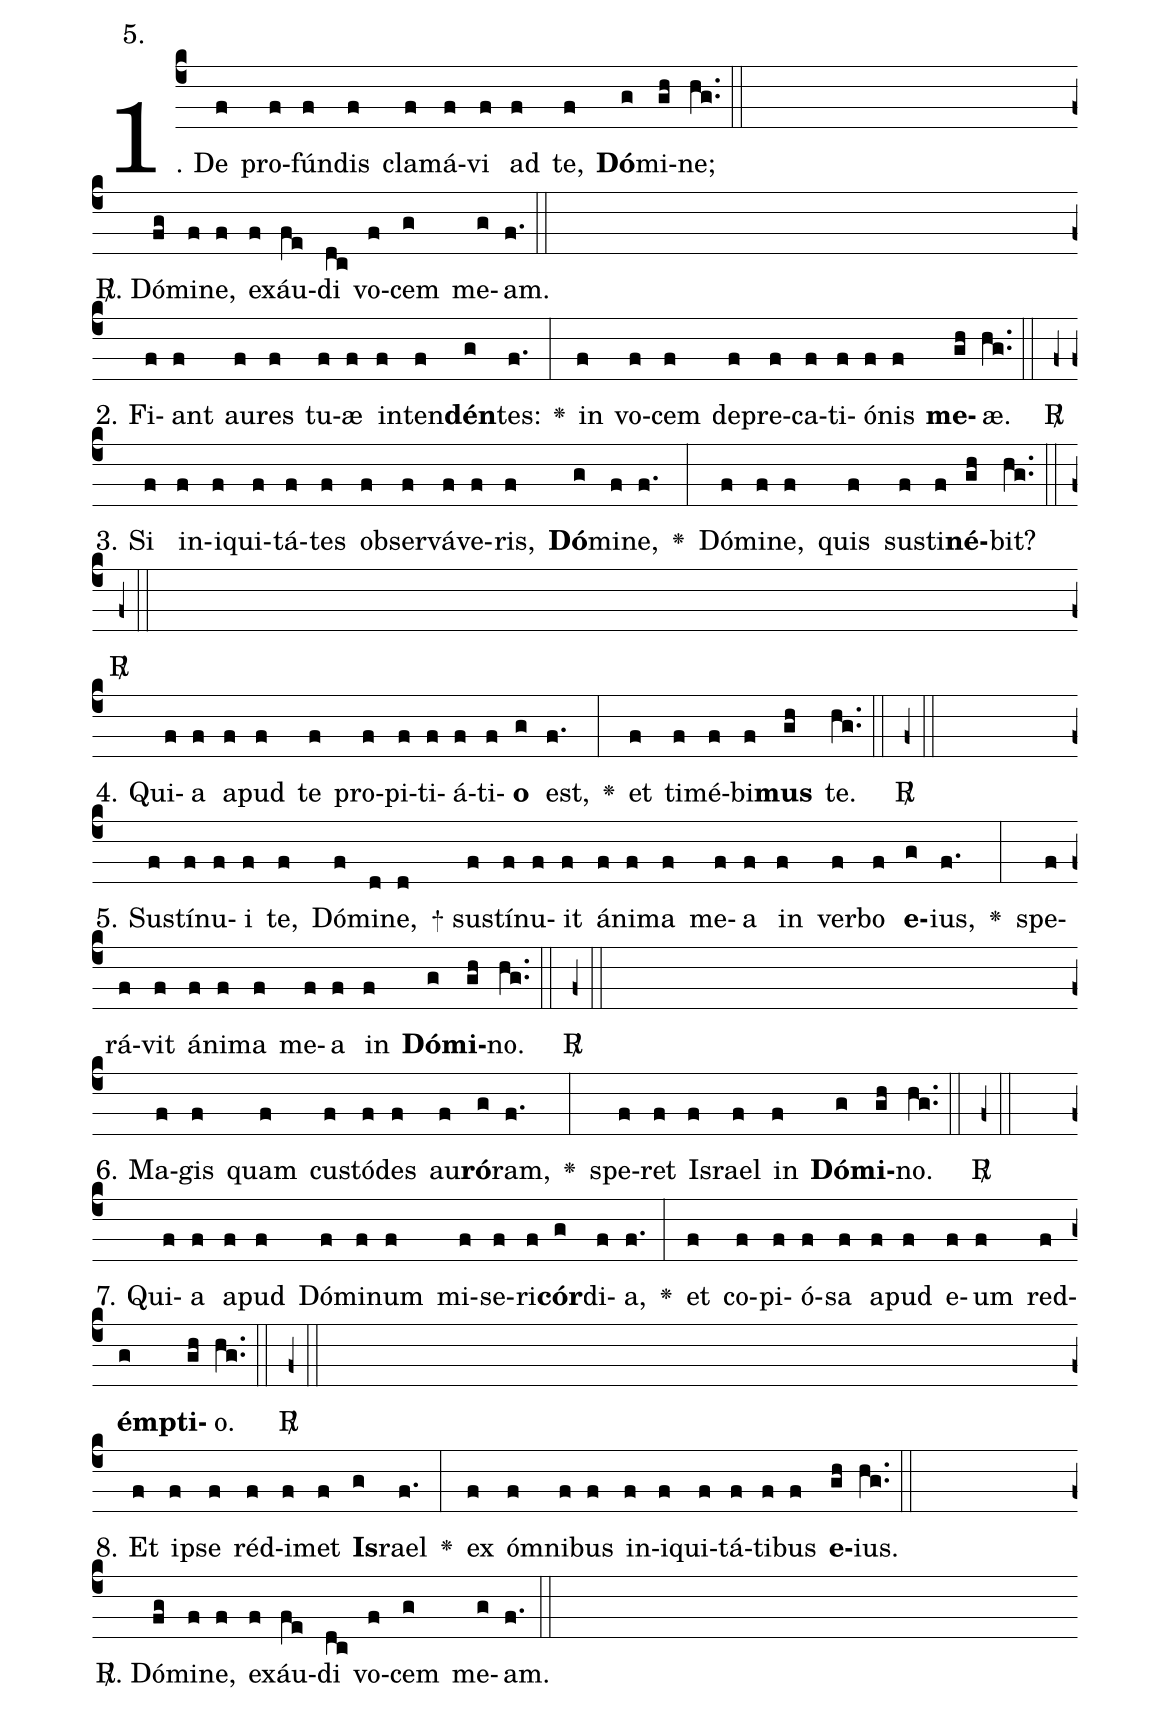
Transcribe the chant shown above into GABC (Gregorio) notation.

annotation: 5.;
%%
(c4)1. De(f) pro(f)fún(f)dis(f) cla(f)má(f)vi(f) ad(f) te,(f) <b>Dó</b>(g)mi(gh)ne;(hg..)  (::Z)
<sp>R/</sp>. Dó(fg)mi(f)ne,(f) ex(f)áu(fe)di(dc) vo(f)cem(g) me(g)am.(f.) (::Z)

2. Fi(f)ant(f) au(f)res(f) tu(f)æ(f) in(f)ten(f)<b>dén</b>(g)tes:(f.) <v>\greheightstar</v>(:) in(f) vo(f)cem(f) de(f)pre(f)ca(f)ti(f)ó(f)nis(f) <b>me</b>(gh)æ.(hg..) (::)
<sp>R/</sp>(f+Z)

3. Si(f) in(f)i(f)qui(f)tá(f)tes(f) obs(f)er(f)vá(f)ve(f)ris,(f) <b>Dó</b>(g)mi(f)ne,(f.) <v>\greheightstar</v>(:) Dó(f)mi(f)ne,(f) quis(f) sus(f)ti(f)<b>né</b>(gh)bit?(hg..) (::)
<sp>R/</sp>(f+::Z)

4. Qui(f)a(f) a(f)pud(f) te(f) pro(f)pi(f)ti(f)á(f)ti(f)<b>o</b>(g) est,(f.) <v>\greheightstar</v>(:) et(f) ti(f)mé(f)bi(f)<b>mus</b>(gh) te.(hg..) (::)
<sp>R/</sp>(f+::Z)

5. Sus(f)tí(f)nu(f)i(f) te,(f) Dó(f)mi(d)ne,(d) + sus(f)tí(f)nu(f)it(f) á(f)ni(f)ma(f) me(f)a(f) in(f) ver(f)bo(f) <b>e</b>(g)ius,(f.) <v>\greheightstar</v>(:) spe(f)rá(f)vit(f) á(f)ni(f)ma(f) me(f)a(f) in(f) <b>Dó</b>(g)<b>mi</b>(gh)no.(hg..) (::)
<sp>R/</sp>(f+::Z)

6. Ma(f)gis(f) quam(f) cu(f)stó(f)des(f) au(f)<b>ró</b>(g)ram,(f.) <v>\greheightstar</v>(:) spe(f)ret(f) Is(f)rael(f) in(f) <b>Dó</b>(g)<b>mi</b>(gh)no.(hg..) (::)
<sp>R/</sp>(f+::Z)

7. Qui(f)a(f) a(f)pud(f) Dó(f)mi(f)num(f) mi(f)se(f)ri(f)<b>cór</b>(g)di(f)a,(f.) <v>\greheightstar</v>(:) et(f) co(f)pi(f)ó(f)sa(f) a(f)pud(f) e(f)um(f) red(f)<b>ém</b>(g)<b>pti</b>(gh)o.(hg..) (::)
<sp>R/</sp>(f+::Z)

8. Et(f) i(f)pse(f) réd(f)i(f)met(f) <b>Is</b>(g)rael(f.) <v>\greheightstar</v>(:) ex(f) óm(f)ni(f)bus(f) in(f)i(f)qui(f)tá(f)ti(f)bus(f) <b>e</b>(gh)ius.(hg..) (::Z)
<sp>R/</sp>. Dó(fg)mi(f)ne,(f) ex(f)áu(fe)di(dc) vo(f)cem(g) me(g)am.(f.) (::)
